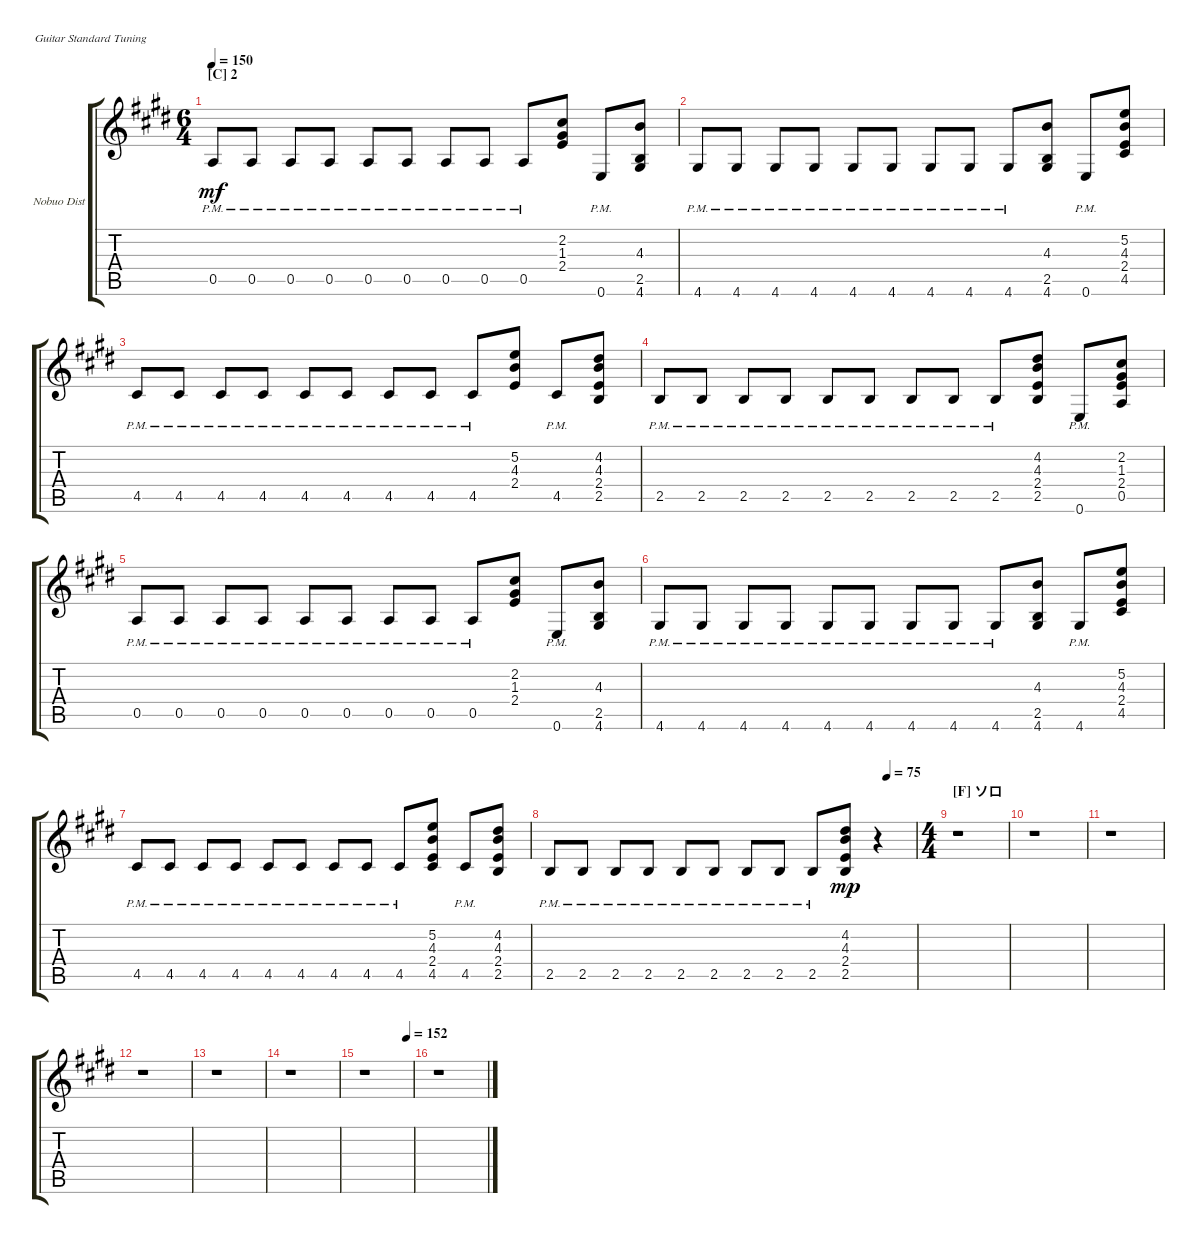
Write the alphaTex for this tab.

\bracketExtendMode groupsimilarinstruments
\firstSystemTrackNameOrientation horizontal
\otherSystemsTrackNameOrientation horizontal
\track ("Nobuo Distortion" "Nobuo Dist") {instrument acousticguitarnylon}
\staff {score tabs}
\tuning (E4 B3 G3 D3 A2 E2)
\ts (6 4)
\section ("C" "2")
\tempo 150
\clef g2
\ks e
0.5{pm}.8{dy mf} 0.5{pm}.8 0.5{pm}.8 0.5{pm}.8 0.5{pm}.8 0.5{pm}.8 0.5{pm}.8 0.5{pm}.8 0.5{pm}.8 (2.4 1.3 2.2).8 0.6{pm}.8 (4.6 4.3 2.5).8 |
4.6{pm}.8 4.6{pm}.8 4.6{pm}.8 4.6{pm}.8 4.6{pm}.8 4.6{pm}.8 4.6{pm}.8 4.6{pm}.8 4.6{pm}.8 (4.3 4.6 2.5).8 0.6{pm}.8 (4.5 2.4 4.3 5.2).8 |
4.5{pm}.8 4.5{pm}.8 4.5{pm}.8 4.5{pm}.8 4.5{pm}.8 4.5{pm}.8 4.5{pm}.8 4.5{pm}.8 4.5{pm}.8 (2.4 4.3 5.2).8 4.5{pm}.8 (2.4 4.3 4.2 2.5).8 |
2.5{pm}.8 2.5{pm}.8 2.5{pm}.8 2.5{pm}.8 2.5{pm}.8 2.5{pm}.8 2.5{pm}.8 2.5{pm}.8 2.5{pm}.8 (2.4 4.3 4.2 2.5).8 0.6{pm}.8 (2.4 1.3 2.2 0.5).8 |
0.5{pm}.8 0.5{pm}.8 0.5{pm}.8 0.5{pm}.8 0.5{pm}.8 0.5{pm}.8 0.5{pm}.8 0.5{pm}.8 0.5{pm}.8 (2.4 1.3 2.2).8 0.6{pm}.8 (4.6 4.3 2.5).8 |
4.6{pm}.8 4.6{pm}.8 4.6{pm}.8 4.6{pm}.8 4.6{pm}.8 4.6{pm}.8 4.6{pm}.8 4.6{pm}.8 4.6{pm}.8 (4.3 4.6 2.5).8 4.6{pm}.8 (4.5 2.4 4.3 5.2).8 |
4.5{pm}.8 4.5{pm}.8 4.5{pm}.8 4.5{pm}.8 4.5{pm}.8 4.5{pm}.8 4.5{pm}.8 4.5{pm}.8 4.5{pm}.8 (2.4 4.3 5.2 4.5).8 4.5{pm}.8 (2.4 4.3 4.2 2.5).8 |
\tempo (75 0.922374)
2.5{pm}.8 2.5{pm}.8 2.5{pm}.8 2.5{pm}.8 2.5{pm}.8 2.5{pm}.8 2.5{pm}.8 2.5{pm}.8 2.5{pm}.8 (2.5 2.4 4.3 4.2).8{dy mp} r.4 |
\ts (4 4)
\section ("F" "ソロ")
r.1 |
r.1 |
r.1 |
r.1 |
r.1 |
r.1 |
\tempo (152 0.88125)
r.1 |
r.1
